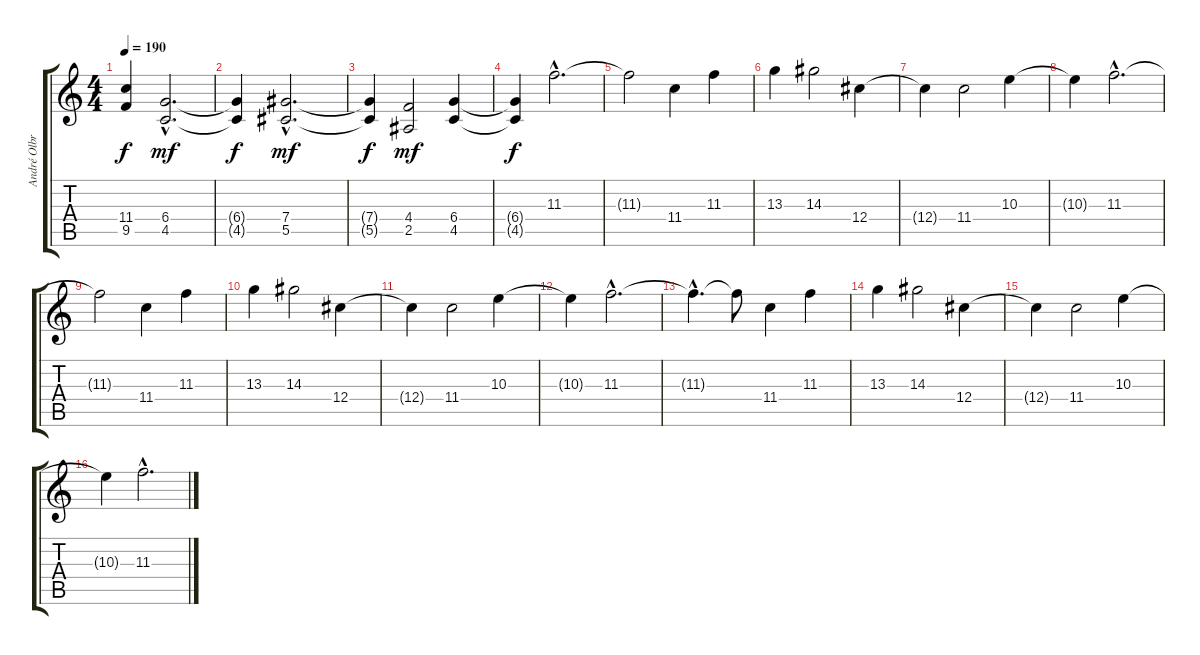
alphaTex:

\track ("André Olbrich" "André Olbr") {instrument distortionguitar}
\staff {score tabs}
\tuning (Eb4 Bb3 Gb3 Db3 Ab2 Eb2) {hide}
\ts (4 4)
\tempo 190
\clef g2
\ks c
(11.4{t} 9.5{t}).4{dy f} (6.4{hac} 4.5{hac}).2{d dy mf} |
(6.4{t} 4.5{t}).4{dy f} (7.4{hac} 5.5{hac}).2{d dy mf} |
(7.4{t} 5.5{t}).4{dy f} (4.4 2.5).2{dy mf} (6.4 4.5).4 |
(6.4{t} 4.5{t}).4{dy f} 11.3{hac}.2{d} |
11.3{t}.2 11.4.4 11.3.4 |
13.3.4 14.3.2 12.4.4 |
12.4{t}.4 11.4.2 10.3.4 |
10.3{t}.4 11.3{hac}.2{d} |
11.3{t}.2 11.4.4 11.3.4 |
13.3.4 14.3.2 12.4.4 |
12.4{t}.4 11.4.2 10.3.4 |
10.3{t}.4 11.3{hac}.2{d} |
11.3{hac t}.4{d} 11.3{t}.8 11.4.4 11.3.4 |
13.3.4 14.3.2 12.4.4 |
12.4{t}.4 11.4.2 10.3.4 |
10.3{t}.4 11.3{hac}.2{d}
